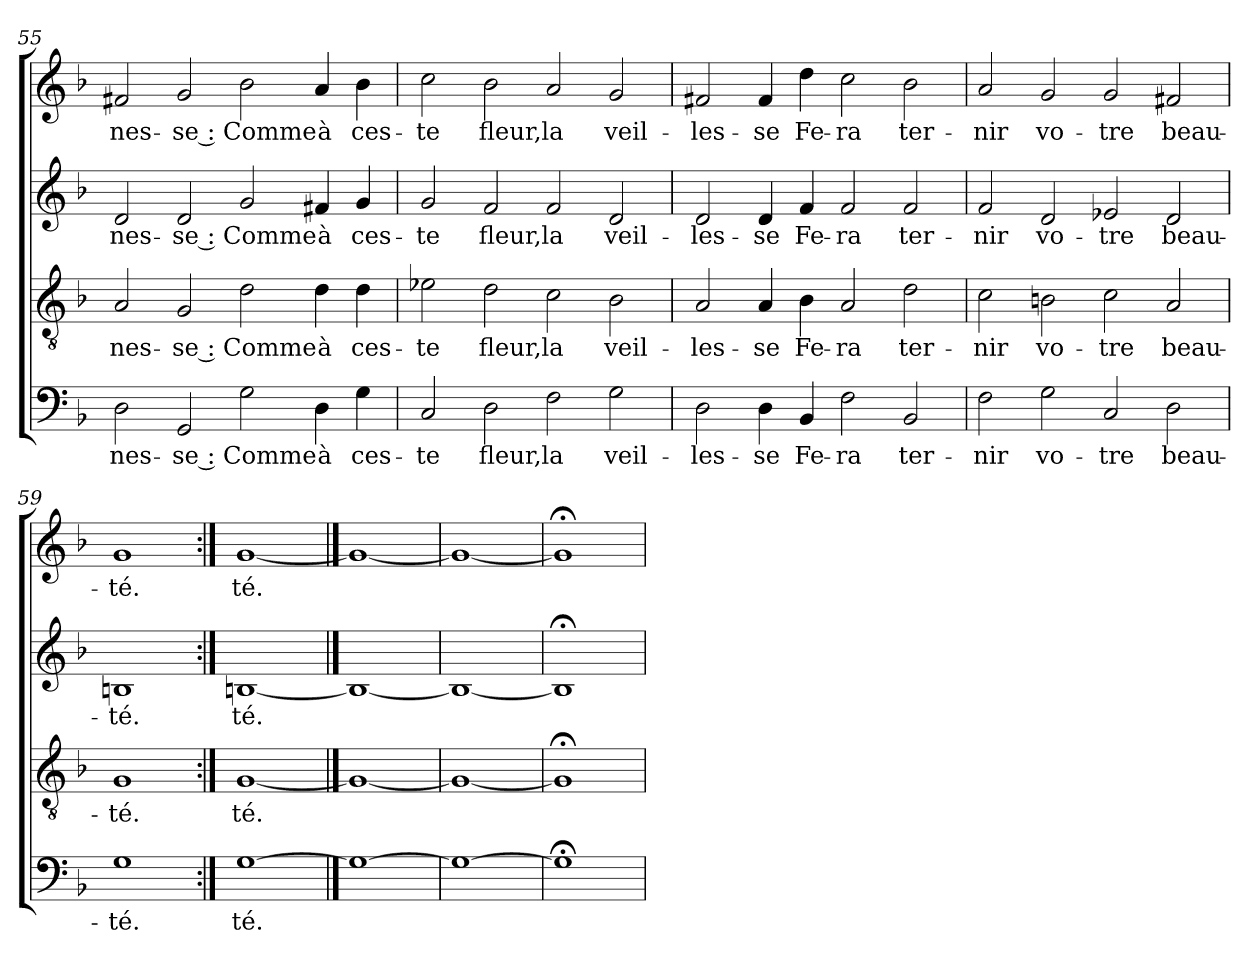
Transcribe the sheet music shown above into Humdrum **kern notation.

**kern	**text	**kern	**text	**kern	**text	**kern	**text
*part4	*part4	*part3	*part3	*part2	*part2	*part1	*part1
*staff4	*staff4	*staff3	*staff3	*staff2	*staff2	*staff1	*staff1
!!LO:LB:g=z
*clefF4	*	*clefGv2	*	*clefG2	*	*clefG2	*
*k[b-]	*	*k[b-]	*	*k[b-]	*	*k[b-]	*
=55	=55	=55	=55	=55	=55	=55	=55
2D	-nes-	2A	-nes-	2d	-nes-	2f#X	-nes-
2GG	-se :	2G	-se :	2d	-se :	2g	-se :
2G	Comme	2d	Comme	2g	Comme	2b-	Comme
4D	à	4d	à	4f#X	à	4a	à
4G	ces-	4d	ces-	4g	ces-	4b-	ces-
=56	=56	=56	=56	=56	=56	=56	=56
2C	-te	2e-X	-te	2g	-te	2cc	-te
2D	fleur,	2d	fleur,	2f	fleur,	2b-	fleur,
2F	la	2c	la	2f	la	2a	la
2G	veil-	2B-	veil-	2d	veil-	2g	veil-
=57	=57	=57	=57	=57	=57	=57	=57
2D	-les-	2A	-les-	2d	-les-	2f#X	-les-
4D	-se	4A	-se	4d	-se	4f#	-se
4BB-	Fe-	4B-	Fe-	4f	Fe-	4dd	Fe-
2F	-ra	2A	-ra	2f	-ra	2cc	-ra
2BB-	ter-	2d	ter-	2f	ter-	2b-	ter-
=58	=58	=58	=58	=58	=58	=58	=58
2F	-nir	2c	-nir	2f	-nir	2a	-nir
2G	vo-	2Bn	vo-	2d	vo-	2g	vo-
2C	-tre	2c	-tre	2e-X	-tre	2g	-tre
2D	beau-	2A	beau-	2d	beau-	2f#X	beau-
=59	=59	=59	=59	=59	=59	=59	=59
1G	-té.	1G	-té.	1Bn	-té.	1g	-té.
=60:|!	=60:|!	=60:|!	=60:|!	=60:|!	=60:|!	=60:|!	=60:|!
[1G	- té.	[1G	- té.	[1Bn	- té.	[1g	- té.
==61	==61	==61	==61	==61	==61	==61	==61
1G_	.	1G_	.	1B_	.	1g_	.
=62	=62	=62	=62	=62	=62	=62	=62
1G_	.	1G_	.	1B_	.	1g_	.
=63	=63	=63	=63	=63	=63	=63	=63
1G;<]	.	1G;<]	.	1B;<]	.	1g;<]	.
=	=	=	=	=	=	=	=
*-	*-	*-	*-	*-	*-	*-	*-
